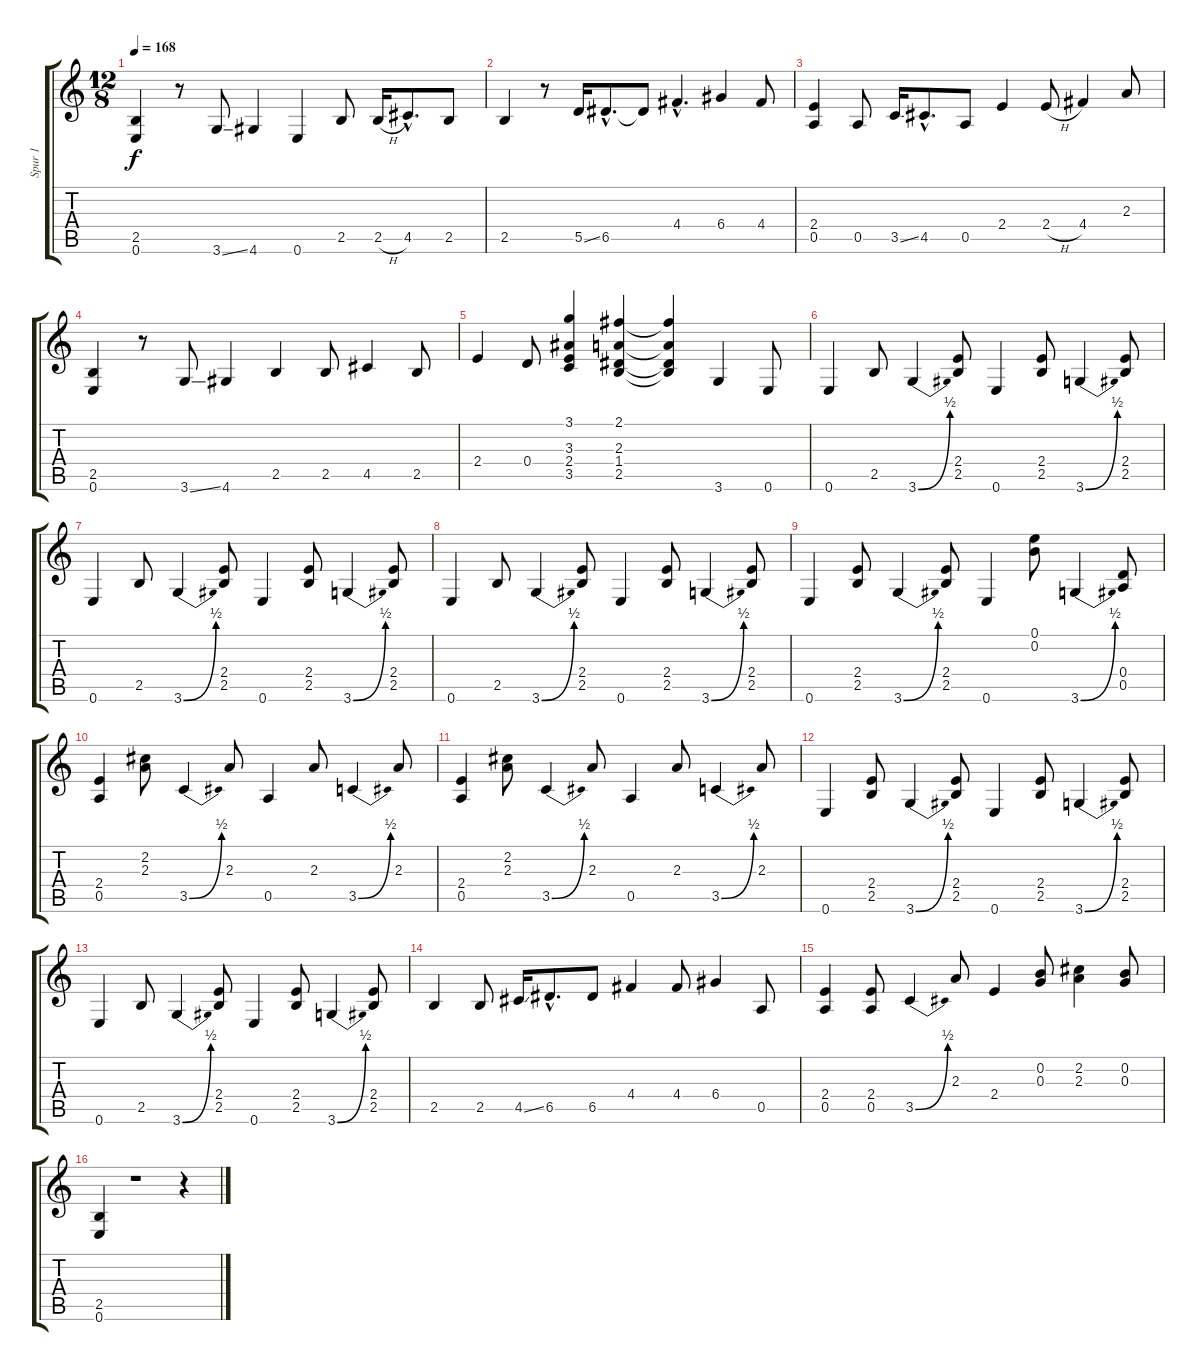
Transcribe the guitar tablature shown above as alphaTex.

\track ("Spur 1" "Spur 1") {instrument overdrivenguitar}
\staff {score tabs}
\tuning (E4 B3 G3 D3 A2 E2) {hide}
\ts (12 8)
\tempo 168
\clef g2
\ks c
(2.5 0.6).4{dy f} r.8 3.6{ss}.8 4.6.4 0.6.4 2.5.8 2.5{h}.16 4.5{hac}.8{d} 2.5.8 |
2.5.4 r.8 5.5{ss}.16 6.5{hac}.8{d} 6.5{t}.8 4.4{hac}.4{d} 6.4.4 4.4.8 |
(2.4 0.5).4 0.5.8 3.5{ss}.16 4.5{hac}.8{d} 0.5.8 2.4.4 2.4{h}.8 4.4.4 2.3.8 |
(2.5 0.6).4 r.8 3.6{ss}.8 4.6.4 2.5.4 2.5.8 4.5.4 2.5.8 |
2.4.4 0.4.8 (3.1 3.3 2.4 3.5).4 (2.1 2.3 1.4 2.5).4 (2.1{t} 2.3{t} 1.4{t} 2.5{t}).4 3.6.4 0.6.8 |
0.6.4 2.5.8 3.6{be (bend 0 0 60 2)}.4 (2.4 2.5).8 0.6.4 (2.4 2.5).8 3.6{be (bend 0 0 60 2)}.4 (2.4 2.5).8 |
0.6.4 2.5.8 3.6{be (bend 0 0 60 2)}.4 (2.4 2.5).8 0.6.4 (2.4 2.5).8 3.6{be (bend 0 0 60 2)}.4 (2.4 2.5).8 |
0.6.4 2.5.8 3.6{be (bend 0 0 60 2)}.4 (2.4 2.5).8 0.6.4 (2.4 2.5).8 3.6{be (bend 0 0 60 2)}.4 (2.4 2.5).8 |
0.6.4 (2.4 2.5).8 3.6{be (bend 0 0 60 2)}.4 (2.4 2.5).8 0.6.4 (0.1 0.2).8 3.6{be (bend 0 0 60 2)}.4 (0.4 0.5).8 |
(2.4 0.5).4 (2.2 2.3).8 3.5{be (bend 0 0 60 2)}.4 2.3.8 0.5.4 2.3.8 3.5{be (bend 0 0 60 2)}.4 2.3.8 |
(2.4 0.5).4 (2.2 2.3).8 3.5{be (bend 0 0 60 2)}.4 2.3.8 0.5.4 2.3.8 3.5{be (bend 0 0 60 2)}.4 2.3.8 |
0.6.4 (2.4 2.5).8 3.6{be (bend 0 0 60 2)}.4 (2.4 2.5).8 0.6.4 (2.4 2.5).8 3.6{be (bend 0 0 60 2)}.4 (2.4 2.5).8 |
0.6.4 2.5.8 3.6{be (bend 0 0 60 2)}.4 (2.4 2.5).8 0.6.4 (2.4 2.5).8 3.6{be (bend 0 0 60 2)}.4 (2.4 2.5).8 |
2.5.4 2.5.8 4.5{ss}.16 6.5{hac}.8{d} 6.5.8 4.4.4 4.4.8 6.4.4 0.5.8 |
(2.4 0.5).4 (2.4 0.5).8 3.5{be (bend 0 0 60 2)}.4 2.3.8 2.4.4 (0.2 0.3).8 (2.2 2.3).4 (0.2 0.3).8 |
(2.5 0.6).4 r.1 r.4
